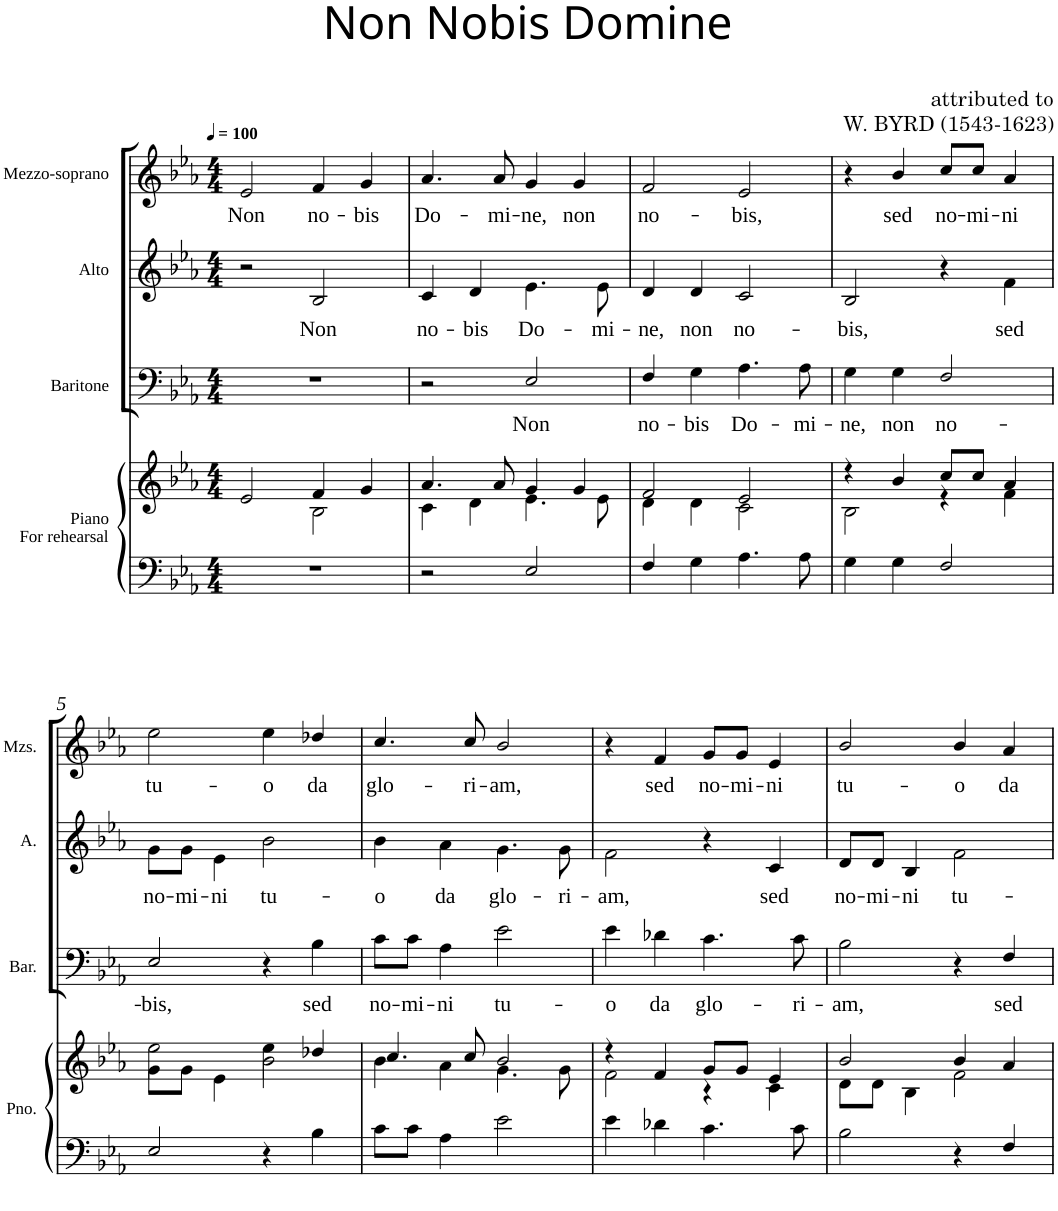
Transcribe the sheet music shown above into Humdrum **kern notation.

**kern	**kern	**kern	**text	**kern	**text	**kern	**text
*part4	*part4	*part3	*part3	*part2	*part2	*part1	*part1
*staff5	*staff4	*staff3	*staff3	*staff2	*staff2	*staff1	*staff1
*I"Piano For rehearsal	*	*I"Baritone	*	*I"Alto	*	*I"Mezzo-soprano	*
*I'Pno.	*	*I'Bar.	*	*I'A.	*	*I'Mzs.	*
*clefF4	*clefG2	*clefF4	*	*clefG2	*	*clefG2	*
*k[b-e-a-]	*k[b-e-a-]	*k[b-e-a-]	*	*k[b-e-a-]	*	*k[b-e-a-]	*
*E-:	*E-:	*E-:	*	*E-:	*	*E-:	*
*M4/4	*M4/4	*M4/4	*	*M4/4	*	*M4/4	*
*MM100	*MM100	*MM100	*	*MM100	*	*MM100	*
=1	=1	=1	=1	=1	=1	=1	=1
*	*^	*	*	*	*	*	*
!	!	!	!	!	!	!	!	!LO:LY:b
1r	2e-/	2ryy	1r	.	2r	.	2e-/	Non
!	!	!	!	!	!	!LO:LY:b	!	!LO:LY:b
.	4f/	2B-\	.	.	2B-/	Non	4f/	no-
!	!	!	!	!	!	!	!	!LO:LY:b
.	4g/	.	.	.	.	.	4g/	-bis
=2	=2	=2	=2	=2	=2	=2	=2	=2
!	!	!	!	!	!	!LO:LY:b	!	!LO:LY:b
2r	4.a-/	4c\	2r	.	4c/	no-	4.a-/	Do-
!	!	!	!	!	!	!LO:LY:b	!	!
.	.	4d\	.	.	4d/	-bis	.	.
!	!	!	!	!	!	!	!	!LO:LY:b
.	8a-/	.	.	.	.	.	8a-/	-mi-
!	!	!	!	!LO:LY:b	!	!LO:LY:b	!	!LO:LY:b
2E-/	4g/	4.e-\	2E-/	Non	4.e-\	Do-	4g/	-ne,
!	!	!	!	!	!	!	!	!LO:LY:b
.	4g/	.	.	.	.	.	4g/	non
!	!	!	!	!	!	!LO:LY:b	!	!
.	.	8e-\	.	.	8e-\	-mi-	.	.
=3	=3	=3	=3	=3	=3	=3	=3	=3
!	!	!	!	!LO:LY:b	!	!LO:LY:b	!	!LO:LY:b
4F/	2f/	4d\	4F/	no-	4d/	-ne,	2f/	no-
!	!	!	!	!LO:LY:b	!	!LO:LY:b	!	!
4G\	.	4d\	4G\	-bis	4d/	non	.	.
!	!	!	!	!LO:LY:b	!	!LO:LY:b	!	!LO:LY:b
4.A-\	2e-/	2c\	4.A-\	Do-	2c/	no-	2e-/	-bis,
!	!	!	!	!LO:LY:b	!	!	!	!
8A-\	.	.	8A-\	-mi-	.	.	.	.
=4	=4	=4	=4	=4	=4	=4	=4	=4
!	!	!	!	!LO:LY:b	!	!LO:LY:b	!	!
4G\	4r	2B-\	4G\	-ne,	2B-/	-bis,	4r	.
!	!	!	!	!LO:LY:b	!	!	!	!LO:LY:b
4G\	4b-/	.	4G\	non	.	.	4b-/	sed
!	!	!	!	!LO:LY:b	!	!	!	!LO:LY:b
2F/	8cc/L	4r	2F/	no-	4r	.	8cc/L	no-
!	!	!	!	!	!	!	!	!LO:LY:b
.	8cc/J	.	.	.	.	.	8cc/J	-mi-
!	!	!	!	!	!	!LO:LY:b	!	!LO:LY:b
.	4a-/	4f\	.	.	4f\	sed	4a-/	-ni
!!LO:LB:g=z
=5	=5	=5	=5	=5	=5	=5	=5	=5
!	!	!	!	!LO:LY:b	!	!LO:LY:b	!	!LO:LY:b
2E-/	2ee-\	8g\L	2E-/	-bis,	8g\L	no-	2ee-\	tu-
!	!	!	!	!	!	!LO:LY:b	!	!
.	.	8g\J	.	.	8g\J	-mi-	.	.
!	!	!	!	!	!	!LO:LY:b	!	!
.	.	4e-\	.	.	4e-\	-ni	.	.
!	!	!	!	!	!	!LO:LY:b	!	!LO:LY:b
4r	4ee-\	2b-\	4r	.	2b-\	tu-	4ee-\	-o
!	!	!	!	!LO:LY:b	!	!	!	!LO:LY:b
4B-\	4dd-X/	.	4B-\	sed	.	.	4dd-X/	da
=6	=6	=6	=6	=6	=6	=6	=6	=6
!	!	!	!	!LO:LY:b	!	!LO:LY:b	!	!LO:LY:b
8c\L	4.cc/	4b-\	8c\L	no-	4b-\	-o	4.cc/	glo-
!	!	!	!	!LO:LY:b	!	!	!	!
8c\J	.	.	8c\J	-mi-	.	.	.	.
!	!	!	!	!LO:LY:b	!	!LO:LY:b	!	!
4A-\	.	4a-\	4A-\	-ni	4a-\	da	.	.
!	!	!	!	!	!	!	!	!LO:LY:b
.	8cc/	.	.	.	.	.	8cc/	-ri-
!	!	!	!	!LO:LY:b	!	!LO:LY:b	!	!LO:LY:b
2e-\	2b-/	4.g\	2e-\	tu-	4.g\	glo-	2b-/	-am,
!	!	!	!	!	!	!LO:LY:b	!	!
.	.	8g\	.	.	8g\	-ri-	.	.
=7	=7	=7	=7	=7	=7	=7	=7	=7
!	!	!	!	!LO:LY:b	!	!LO:LY:b	!	!
4e-\	4r	2f\	4e-\	-o	2f\	-am,	4r	.
!	!	!	!	!LO:LY:b	!	!	!	!LO:LY:b
4d-X\	4f/	.	4d-X\	da	.	.	4f/	sed
!	!	!	!	!LO:LY:b	!	!	!	!LO:LY:b
4.c\	8g/L	4r	4.c\	glo-	4r	.	8g/L	no-
!	!	!	!	!	!	!	!	!LO:LY:b
.	8g/J	.	.	.	.	.	8g/J	-mi-
!	!	!	!	!	!	!LO:LY:b	!	!LO:LY:b
.	4e-/	4c\	.	.	4c/	sed	4e-/	-ni
!	!	!	!	!LO:LY:b	!	!	!	!
8c\	.	.	8c\	-ri-	.	.	.	.
=8	=8	=8	=8	=8	=8	=8	=8	=8
!	!	!	!	!LO:LY:b	!	!LO:LY:b	!	!LO:LY:b
2B-\	2b-/	8d\L	2B-\	-am,	8d/L	no-	2b-/	tu-
!	!	!	!	!	!	!LO:LY:b	!	!
.	.	8d\J	.	.	8d/J	-mi-	.	.
!	!	!	!	!	!	!LO:LY:b	!	!
.	.	4B-\	.	.	4B-/	-ni	.	.
!	!	!	!	!	!	!LO:LY:b	!	!LO:LY:b
4r	4b-/	2f\	4r	.	2f\	tu-	4b-/	-o
!	!	!	!	!LO:LY:b	!	!	!	!LO:LY:b
4F/	4a-/	.	4F/	sed	.	.	4a-/	da
*	*v	*v	*	*	*	*	*	*
=	=	=	=	=	=	=	=
*-	*-	*-	*-	*-	*-	*-	*-
